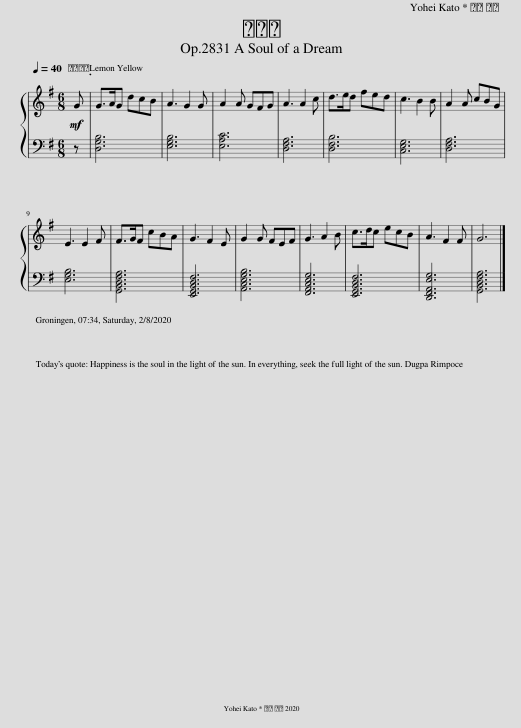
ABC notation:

X:1
%%score { 1 | 2 }
L:1/8
Q:1/4=40
M:6/8
I:linebreak $
K:G
V:1 treble
V:2 bass
V:1
!mf! G | G>AG dcB | A3 G2 G | A2 A GFG | A3 A2 c | %5
 d>ed fed | c3 B2 B | A2 A cBG |$ E3 E2 F | F>GF cBA | %10
 G3 F2 E | G2 G FEF | G3 A2 B | c>dc ecB | A3 F2 F | %15
 G6 |] %16
V:2
 z | [D,G,B,]6 | [E,G,B,]6 | [E,A,C]6 | [D,F,A,]6 | %5
 [D,F,B,]6 | [C,E,G,]6 | [D,F,A,]6 |$ [E,G,B,]6 | [G,,B,,D,F,A,]6 | %10
 [E,,G,,B,,D,F,]6 | [A,,C,E,G,B,]6 | [F,,A,,C,E,G,]6 | [E,,G,,B,,D,F,]6 | [D,,F,,A,,E,G,]6 | %15
 [G,,B,,D,F,A,]6 |] %16
